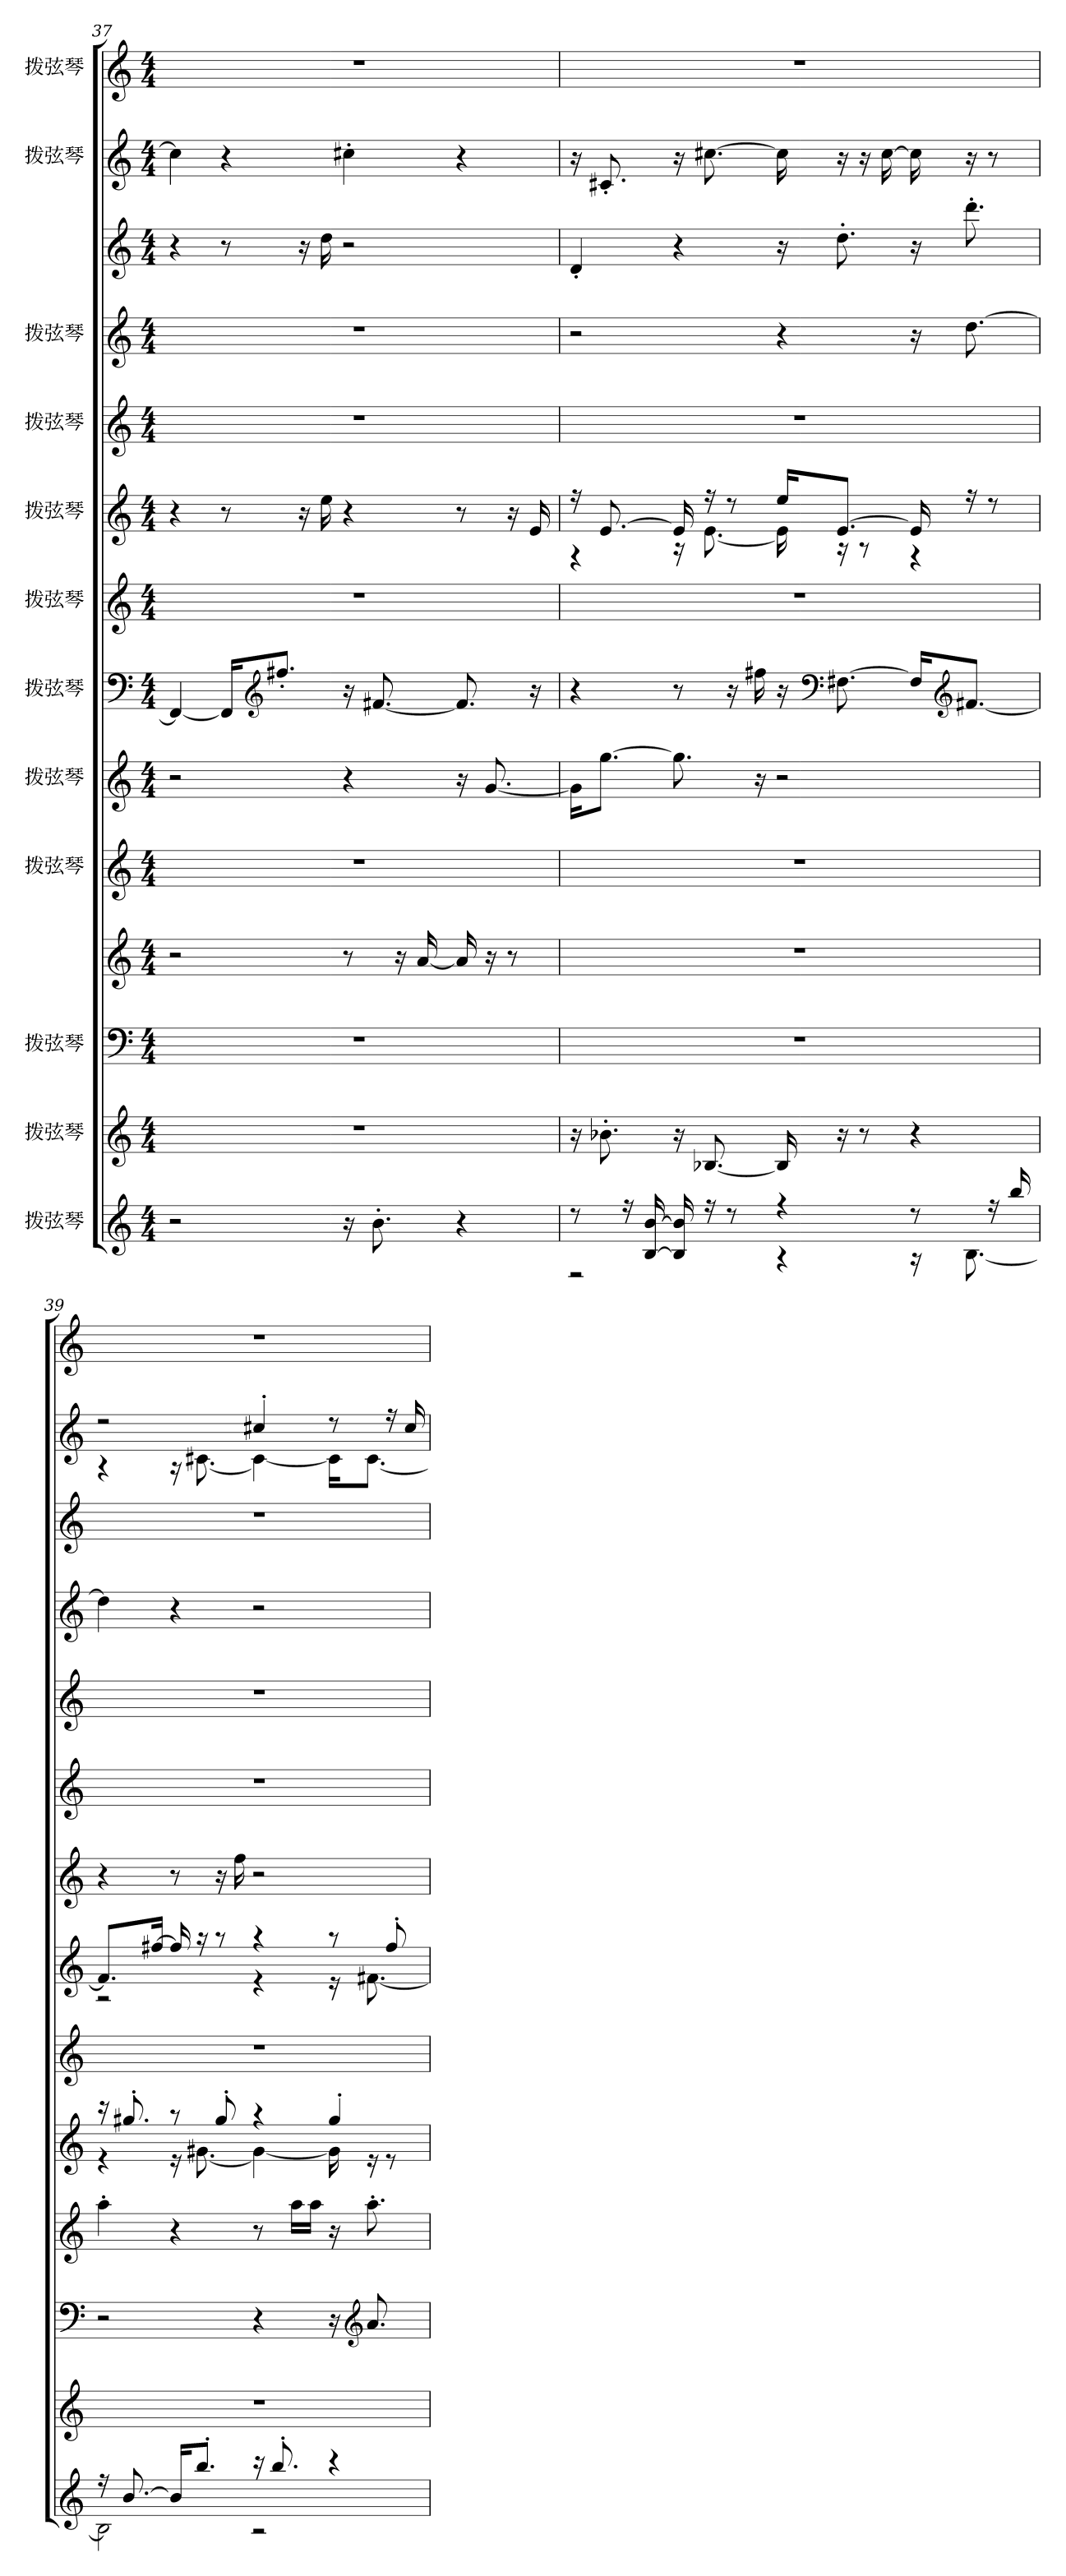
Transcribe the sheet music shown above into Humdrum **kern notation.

**kern	**kern	**kern	**kern	**kern	**kern	**kern	**kern	**kern	**kern	**kern	**kern	**kern	**kern
*part12	*part11	*part10	*part10	*part9	*part8	*part7	*part6	*part5	*part4	*part3	*part3	*part2	*part1
*staff14	*staff13	*staff12	*staff11	*staff10	*staff9	*staff8	*staff7	*staff6	*staff5	*staff4	*staff3	*staff2	*staff1
*I"拨弦琴	*I"拨弦琴	*I"拨弦琴	*	*I"拨弦琴	*I"拨弦琴	*I"拨弦琴	*I"拨弦琴	*I"拨弦琴	*I"拨弦琴	*I"拨弦琴	*	*I"拨弦琴	*I"拨弦琴
!!LO:PB:g=z
*clefG2	*clefG2	*clefF4	*clefG2	*clefG2	*clefG2	*clefF4	*clefG2	*clefG2	*clefG2	*clefG2	*clefG2	*clefG2	*clefG2
*k[]	*k[]	*k[]	*k[]	*k[]	*k[]	*k[]	*k[]	*k[]	*k[]	*k[]	*k[]	*k[]	*k[]
*M4/4	*M4/4	*M4/4	*M4/4	*M4/4	*M4/4	*M4/4	*M4/4	*M4/4	*M4/4	*M4/4	*M4/4	*M4/4	*M4/4
=37	=37	=37	=37	=37	=37	=37	=37	=37	=37	=37	=37	=37	=37
2r	1r	1r	2r	1r	2r	4FF#/_	1r	4r	1r	1r	4r	4cc#\]	1r
.	.	.	.	.	.	16FF#/KL]	.	8r	.	.	8r	4r	.
*	*	*	*	*	*	*clefG2	*	*	*	*	*	*	*
.	.	.	.	.	.	8.ff#X'/J	.	.	.	.	.	.	.
.	.	.	.	.	.	.	.	16r	.	.	16r	.	.
.	.	.	.	.	.	.	.	16ee\	.	.	16dd\	.	.
16r	.	.	8r	.	4r	16r	.	4r	.	.	2r	4cc#X'\	.
8.b'\	.	.	.	.	.	[8.f#X/	.	.	.	.	.	.	.
.	.	.	16r	.	.	.	.	.	.	.	.	.	.
.	.	.	[16a/	.	.	.	.	.	.	.	.	.	.
4r	.	.	16a/]	.	16r	8.f#/]	.	8r	.	.	.	4r	.
.	.	.	16r	.	[8.g/	.	.	.	.	.	.	.	.
.	.	.	8r	.	.	.	.	16r	.	.	.	.	.
.	.	.	.	.	.	16r	.	16e/	.	.	.	.	.
=38	=38	=38	=38	=38	=38	=38	=38	=38	=38	=38	=38	=38	=38
*^	*	*	*	*	*	*	*	*^	*	*	*	*	*
8r	2r	16r	1r	1r	1r	16g\KL]	4r	1r	16r	4r	1r	2r	4d'/	16r	1r
.	.	8.b-X'\	.	.	.	[8.gg\J	.	.	[8.e/	.	.	.	.	8.c#X'/	.
16r	.	.	.	.	.	.	.	.	.	.	.	.	.	.	.
[16B/ [16b/	.	.	.	.	.	.	.	.	.	.	.	.	.	.	.
16B/] 16b/]	.	16r	.	.	.	8.gg\]	8r	.	16e/]	16r	.	.	4r	16r	.
16r	.	[8.B-X/	.	.	.	.	.	.	16r	[8.e\	.	.	.	[8.cc#X\	.
8r	.	.	.	.	.	.	16r	.	8r	.	.	.	.	.	.
.	.	.	.	.	.	16r	16ff#X\	.	.	.	.	.	.	.	.
4r	4r	16B-/]	.	.	.	2r	16r	.	16ee/KL	16e\]	.	4r	16r	16cc#\]	.
*	*	*	*	*	*	*	*clefF4	*	*	*	*	*	*	*	*
.	.	16r	.	.	.	.	[8.F#X\	.	[8.e/J	16r	.	.	8.dd'\	16r	.
.	.	8r	.	.	.	.	.	.	.	8r	.	.	.	16r	.
.	.	.	.	.	.	.	.	.	.	.	.	.	.	[16cc#\	.
8r	16r	4r	.	.	.	.	16F#/KL]	.	16e/]	4r	.	16r	16r	16cc#\]	.
*	*	*	*	*	*	*	*clefG2	*	*	*	*	*	*	*	*
.	[8.B\	.	.	.	.	.	[8.f#X/J	.	16r	.	.	[8.dd\	8.ddd'\	16r	.
16r	.	.	.	.	.	.	.	.	8r	.	.	.	.	8r	.
16bb/	.	.	.	.	.	.	.	.	.	.	.	.	.	.	.
*	*	*	*	*	*	*	*	*	*v	*v	*	*	*	*	*
!!LO:PB:g=z
=39	=39	=39	=39	=39	=39	=39	=39	=39	=39	=39	=39	=39	=39	=39
*	*	*	*	*	*^	*	*^	*	*	*	*	*	*^	*
16r	2B\]	1r	2r	4aa'\	16r	4r	1r	8.f#/L]	2r	4r	1r	1r	4dd\]	1r	2r	4r	1r
[8.b/	.	.	.	.	8.gg#X'/	.	.	.	.	.	.	.	.	.	.	.	.
.	.	.	.	.	.	.	.	[16ff#X/Jk	.	.	.	.	.	.	.	.	.
16b/KL]	.	.	.	4r	8r	16r	.	16ff#/]	.	8r	.	.	4r	.	.	16r	.
8.bb'/J	.	.	.	.	.	[8.g#X\	.	16r	.	.	.	.	.	.	.	[8.c#X\	.
.	.	.	.	.	8gg#'/	.	.	8r	.	16r	.	.	.	.	.	.	.
.	.	.	.	.	.	.	.	.	.	16ff\	.	.	.	.	.	.	.
16r	2r	.	4r	8r	4r	4g#\_	.	4r	4r	2r	.	.	2r	.	4cc#X'/	4c#\_	.
8.bb'/	.	.	.	.	.	.	.	.	.	.	.	.	.	.	.	.	.
.	.	.	.	16aa\LL	.	.	.	.	.	.	.	.	.	.	.	.	.
.	.	.	.	16aa\JJ	.	.	.	.	.	.	.	.	.	.	.	.	.
4r	.	.	16r	16r	4gg#'/	16g#\]	.	8r	16r	.	.	.	.	.	8r	16c#\KL]	.
*	*	*	*clefG2	*	*	*	*	*	*	*	*	*	*	*	*	*	*
.	.	.	8.a/	8.aa'\	.	16r	.	.	[8.f#X\	.	.	.	.	.	.	[8.c#\J	.
.	.	.	.	.	.	8r	.	8ff#'/	.	.	.	.	.	.	16r	.	.
.	.	.	.	.	.	.	.	.	.	.	.	.	.	.	16cc#/	.	.
*v	*v	*	*	*	*v	*v	*	*v	*v	*	*	*	*	*	*v	*v	*
=	=	=	=	=	=	=	=	=	=	=	=	=	=
*-	*-	*-	*-	*-	*-	*-	*-	*-	*-	*-	*-	*-	*-
